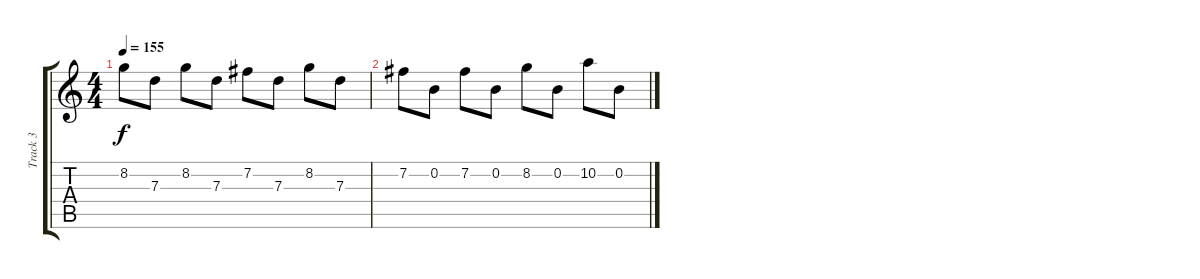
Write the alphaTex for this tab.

\track ("Track 3" "Track 3") {instrument distortionguitar}
\staff {score tabs}
\tuning (E4 B3 G3 D3 A2 E2) {hide}
\ts (4 4)
\tempo 155
\clef g2
\ks c
8.2.8{dy f} 7.3.8 8.2.8 7.3.8 7.2.8 7.3.8 8.2.8 7.3.8 |
7.2.8 0.2.8 7.2.8 0.2.8 8.2.8 0.2.8 10.2.8 0.2.8
